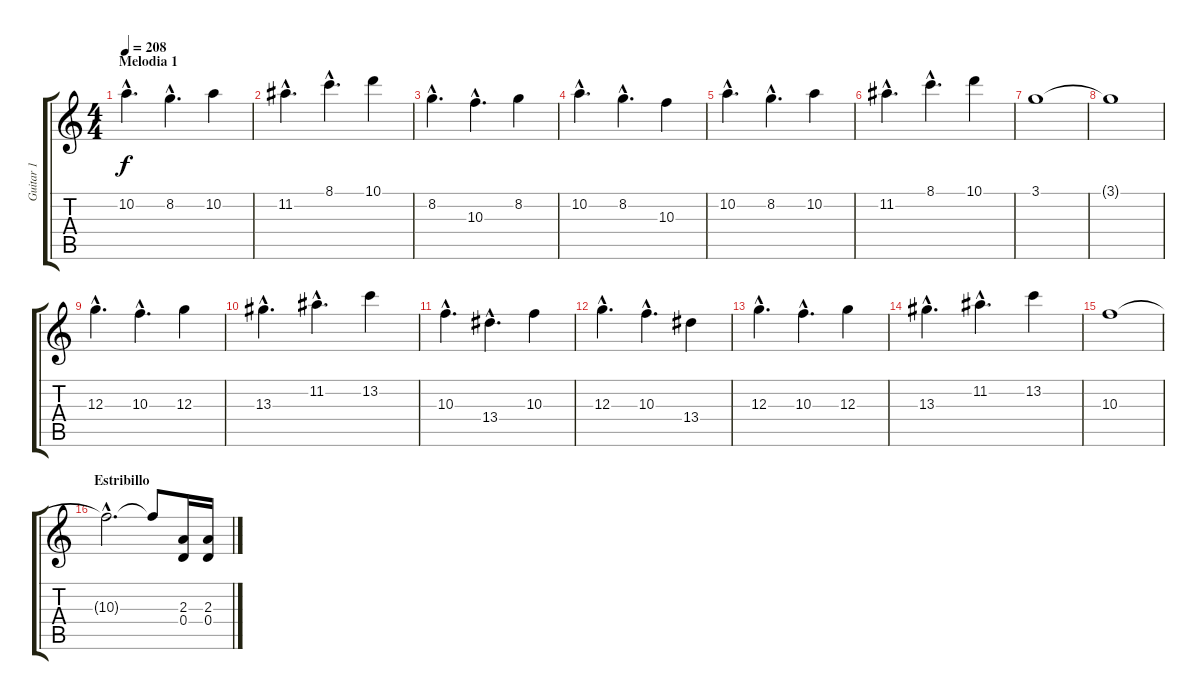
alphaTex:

\track ("Guitar 1" "Guitar 1") {instrument overdrivenguitar}
\staff {score tabs}
\tuning (E4 B3 G3 D3 A2 E2) {hide}
\ts (4 4)
\section ("" "Melodia 1")
\tempo 208
\clef g2
\ks c
10.2{hac}.4{d dy f volume 13 instrument overdrivenguitar} 8.2{hac}.4{d} 10.2.4 |
11.2{hac}.4{d} 8.1{hac}.4{d} 10.1.4 |
8.2{hac}.4{d} 10.3{hac}.4{d} 8.2.4 |
10.2{hac}.4{d} 8.2{hac}.4{d} 10.3.4 |
10.2{hac}.4{d} 8.2{hac}.4{d} 10.2.4 |
11.2{hac}.4{d} 8.1{hac}.4{d} 10.1.4 |
3.1.1 |
3.1{t}.1 |
12.3{hac}.4{d} 10.3{hac}.4{d} 12.3.4 |
13.3{hac}.4{d} 11.2{hac}.4{d} 13.2.4 |
10.3{hac}.4{d} 13.4{hac}.4{d} 10.3.4 |
12.3{hac}.4{d} 10.3{hac}.4{d} 13.4.4 |
12.3{hac}.4{d} 10.3{hac}.4{d} 12.3.4 |
13.3{hac}.4{d} 11.2{hac}.4{d} 13.2.4 |
10.3.1 |
\section ("" "Estribillo")
10.3{hac t}.2{d} 10.3{t}.8 (2.3 0.4).16 (2.3 0.4).16
